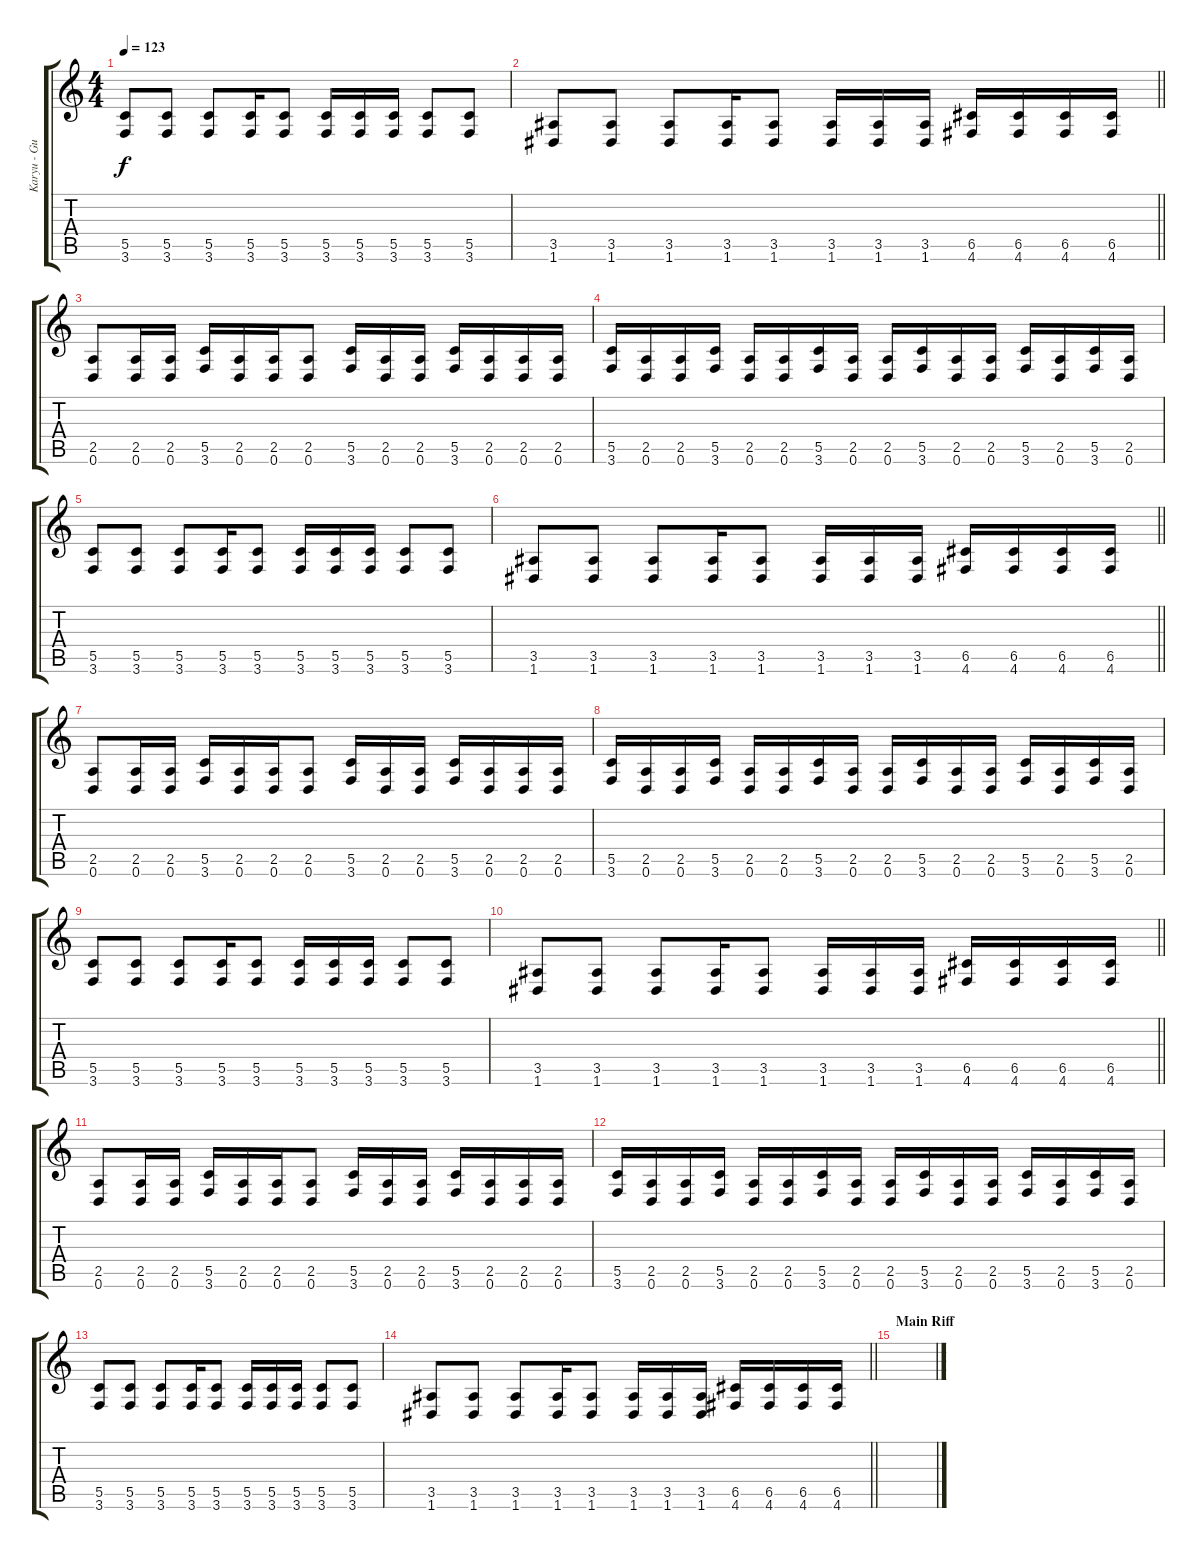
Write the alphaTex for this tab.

\track ("Karyu - Guitar 2" "Karyu - Gu") {instrument distortionguitar}
\staff {score tabs}
\tuning (D4 A3 F3 C3 G2 D2) {hide}
\ts (4 4)
\tempo 123
\clef g2
\ks c
(5.5 3.6).8{dy f} (5.5 3.6).8 (5.5 3.6).8 (5.5 3.6).16 (5.5 3.6).8 (5.5 3.6).16 (5.5 3.6).16 (5.5 3.6).16 (5.5 3.6).8 (5.5 3.6).8 |
\barLineRight lightlight
(3.5 1.6).8 (3.5 1.6).8 (3.5 1.6).8 (3.5 1.6).16 (3.5 1.6).8 (3.5 1.6).16 (3.5 1.6).16 (3.5 1.6).16 (6.5 4.6).16 (6.5 4.6).16 (6.5 4.6).16 (6.5 4.6).16 |
\section ("" "")
(2.5 0.6).8 (2.5 0.6).16 (2.5 0.6).16 (5.5 3.6).16 (2.5 0.6).16 (2.5 0.6).16 (2.5 0.6).8 (5.5 3.6).16 (2.5 0.6).16 (2.5 0.6).16 (5.5 3.6).16 (2.5 0.6).16 (2.5 0.6).16 (2.5 0.6).16 |
(5.5 3.6).16 (2.5 0.6).16 (2.5 0.6).16 (5.5 3.6).16 (2.5 0.6).16 (2.5 0.6).16 (5.5 3.6).16 (2.5 0.6).16 (2.5 0.6).16 (5.5 3.6).16 (2.5 0.6).16 (2.5 0.6).16 (5.5 3.6).16 (2.5 0.6).16 (5.5 3.6).16 (2.5 0.6).16 |
(5.5 3.6).8 (5.5 3.6).8 (5.5 3.6).8 (5.5 3.6).16 (5.5 3.6).8 (5.5 3.6).16 (5.5 3.6).16 (5.5 3.6).16 (5.5 3.6).8 (5.5 3.6).8 |
\barLineRight lightlight
(3.5 1.6).8 (3.5 1.6).8 (3.5 1.6).8 (3.5 1.6).16 (3.5 1.6).8 (3.5 1.6).16 (3.5 1.6).16 (3.5 1.6).16 (6.5 4.6).16 (6.5 4.6).16 (6.5 4.6).16 (6.5 4.6).16 |
\section ("" "")
(2.5 0.6).8 (2.5 0.6).16 (2.5 0.6).16 (5.5 3.6).16 (2.5 0.6).16 (2.5 0.6).16 (2.5 0.6).8 (5.5 3.6).16 (2.5 0.6).16 (2.5 0.6).16 (5.5 3.6).16 (2.5 0.6).16 (2.5 0.6).16 (2.5 0.6).16 |
(5.5 3.6).16 (2.5 0.6).16 (2.5 0.6).16 (5.5 3.6).16 (2.5 0.6).16 (2.5 0.6).16 (5.5 3.6).16 (2.5 0.6).16 (2.5 0.6).16 (5.5 3.6).16 (2.5 0.6).16 (2.5 0.6).16 (5.5 3.6).16 (2.5 0.6).16 (5.5 3.6).16 (2.5 0.6).16 |
(5.5 3.6).8 (5.5 3.6).8 (5.5 3.6).8 (5.5 3.6).16 (5.5 3.6).8 (5.5 3.6).16 (5.5 3.6).16 (5.5 3.6).16 (5.5 3.6).8 (5.5 3.6).8 |
\barLineRight lightlight
(3.5 1.6).8 (3.5 1.6).8 (3.5 1.6).8 (3.5 1.6).16 (3.5 1.6).8 (3.5 1.6).16 (3.5 1.6).16 (3.5 1.6).16 (6.5 4.6).16 (6.5 4.6).16 (6.5 4.6).16 (6.5 4.6).16 |
\section ("" "")
(2.5 0.6).8 (2.5 0.6).16 (2.5 0.6).16 (5.5 3.6).16 (2.5 0.6).16 (2.5 0.6).16 (2.5 0.6).8 (5.5 3.6).16 (2.5 0.6).16 (2.5 0.6).16 (5.5 3.6).16 (2.5 0.6).16 (2.5 0.6).16 (2.5 0.6).16 |
(5.5 3.6).16 (2.5 0.6).16 (2.5 0.6).16 (5.5 3.6).16 (2.5 0.6).16 (2.5 0.6).16 (5.5 3.6).16 (2.5 0.6).16 (2.5 0.6).16 (5.5 3.6).16 (2.5 0.6).16 (2.5 0.6).16 (5.5 3.6).16 (2.5 0.6).16 (5.5 3.6).16 (2.5 0.6).16 |
(5.5 3.6).8 (5.5 3.6).8 (5.5 3.6).8 (5.5 3.6).16 (5.5 3.6).8 (5.5 3.6).16 (5.5 3.6).16 (5.5 3.6).16 (5.5 3.6).8 (5.5 3.6).8 |
\barLineRight lightlight
(3.5 1.6).8 (3.5 1.6).8 (3.5 1.6).8 (3.5 1.6).16 (3.5 1.6).8 (3.5 1.6).16 (3.5 1.6).16 (3.5 1.6).16 (6.5 4.6).16 (6.5 4.6).16 (6.5 4.6).16 (6.5 4.6).16 |
\section ("" "Main Riff")
